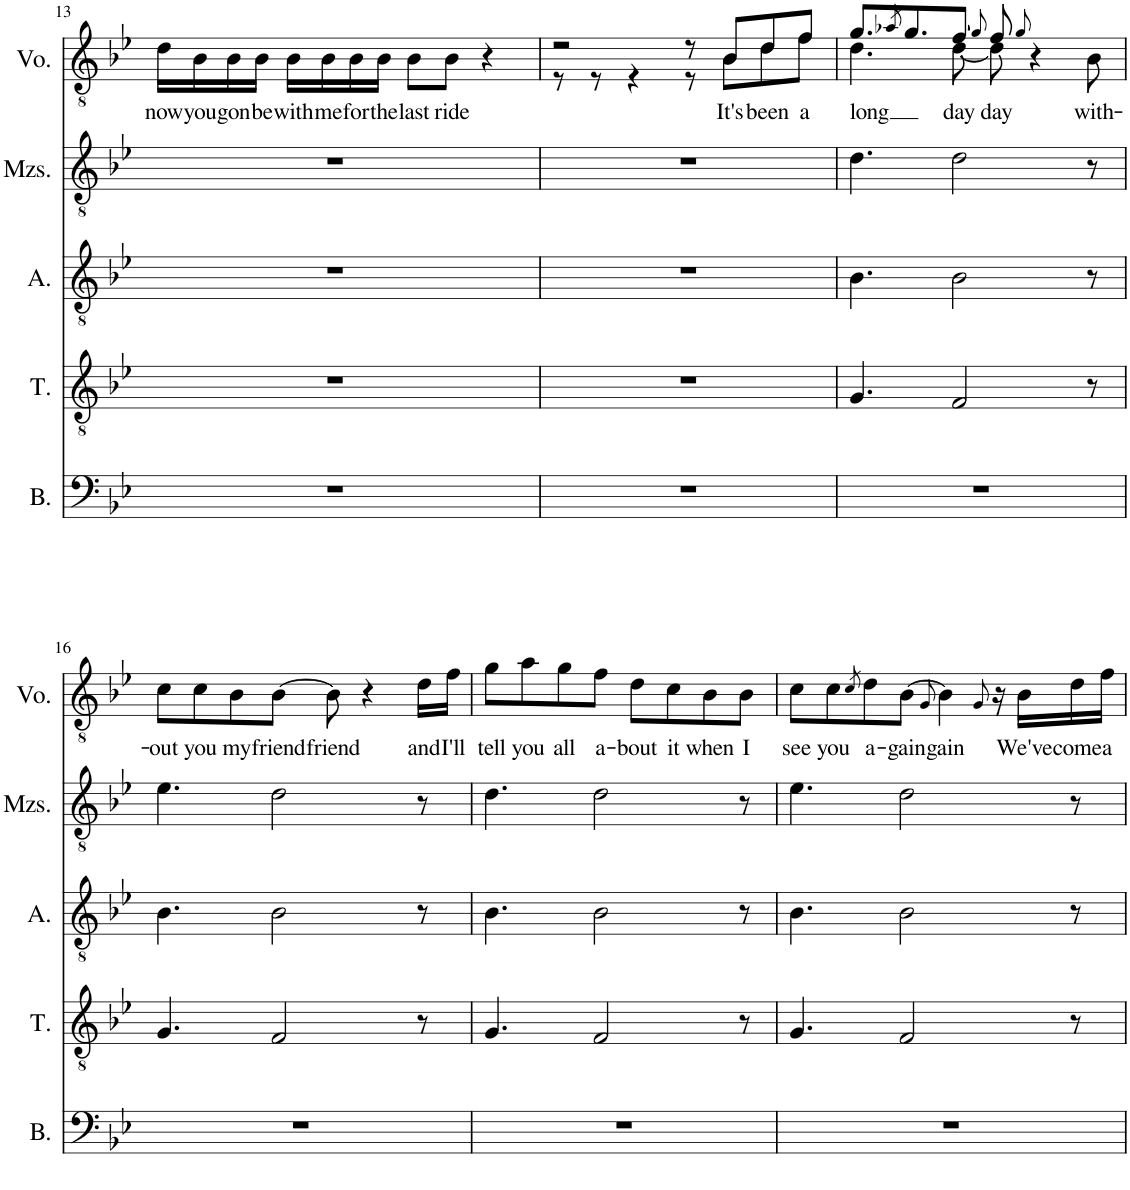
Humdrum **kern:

**kern	**kern	**kern	**kern	**kern	**text
*part5	*part4	*part3	*part2	*part1	*part1
*staff5	*staff4	*staff3	*staff2	*staff1	*staff1
*I"バス	*I"テナー	*I"アルト	*I"メゾソプラノ	*I"ボーカル	*
!!LO:PB:g=z
*clefF4	*clefGv2	*clefGv2	*clefGv2	*clefGv2	*
*k[b-e-]	*k[b-e-]	*k[b-e-]	*k[b-e-]	*k[b-e-]	*
*M4/4	*M4/4	*M4/4	*M4/4	*M4/4	*
=13	=13	=13	=13	=13	=13
!	!	!	!	!	!LO:LY:b
1r	1r	1r	1r	16d\LL	now
!	!	!	!	!	!LO:LY:b
.	.	.	.	16B-\	you
!	!	!	!	!	!LO:LY:b
.	.	.	.	16B-\	gon
!	!	!	!	!	!LO:LY:b
.	.	.	.	16B-\JJ	be
!	!	!	!	!	!LO:LY:b
.	.	.	.	16B-\LL	with
!	!	!	!	!	!LO:LY:b
.	.	.	.	16B-\	me
!	!	!	!	!	!LO:LY:b
.	.	.	.	16B-\	for
!	!	!	!	!	!LO:LY:b
.	.	.	.	16B-\JJ	the
!	!	!	!	!	!LO:LY:b
.	.	.	.	8B-\L	last
!	!	!	!	!	!LO:LY:b
.	.	.	.	8B-\J	ride
.	.	.	.	4r	.
=14	=14	=14	=14	=14	=14
*	*	*	*	*^	*
1r	1r	1r	1r	2r	8r	.
.	.	.	.	.	8r	.
.	.	.	.	.	4r	.
.	.	.	.	8r	8r	.
!	!	!	!	!	!	!LO:LY:b
.	.	.	.	8B-/L	8B-\L	It's
!	!	!	!	!	!	!LO:LY:b
.	.	.	.	8d/	8d\	been
!	!	!	!	!	!	!LO:LY:b
.	.	.	.	8f/J	8f\J	a
=15	=15	=15	=15	=15	=15	=15
!	!	!	!	!	!	!LO:LY:b
1r	4.G/	4.B-\	4.d\	8.g/L	4.d\	long
.	.	.	.	8qa-X/	.	.
.	.	.	.	8.g/	.	.
!	!	!	!	!	!	!LO:LY:b
.	2F/	2B-\	2d\	[8f/J	[8d\	day
.	.	.	.	8qg/	.	.
!	!	!	!	!	!	!LO:LY:b
.	.	.	.	8f/]	8d\]	day
.	.	.	.	8qg/	.	.
.	.	.	.	4r	4.ryy	.
!	!	!	!	!	!	!LO:LY:b
.	8r	8r	8r	8B-\	.	with-
*	*	*	*	*v	*v	*
!!LO:LB:g=z
=16	=16	=16	=16	=16	=16
!	!	!	!	!	!LO:LY:b
1r	4.G/	4.B-\	4.e-\	8c\L	-out
!	!	!	!	!	!LO:LY:b
.	.	.	.	8c\	you
!	!	!	!	!	!LO:LY:b
.	.	.	.	8B-\	my
!	!	!	!	!	!LO:LY:b
.	2F/	2B-\	2d\	[8B-\J	friend
!	!	!	!	!	!LO:LY:b
.	.	.	.	8B-\]	friend
.	.	.	.	4r	.
!	!	!	!	!	!LO:LY:b
.	8r	8r	8r	16d\LL	and
!	!	!	!	!	!LO:LY:b
.	.	.	.	16f\JJ	I'll
=17	=17	=17	=17	=17	=17
!	!	!	!	!	!LO:LY:b
1r	4.G/	4.B-\	4.d\	8g\L	tell
!	!	!	!	!	!LO:LY:b
.	.	.	.	8a\	you
!	!	!	!	!	!LO:LY:b
.	.	.	.	8g\	all
!	!	!	!	!	!LO:LY:b
.	2F/	2B-\	2d\	8f\J	a-
!	!	!	!	!	!LO:LY:b
.	.	.	.	8d\L	-bout
!	!	!	!	!	!LO:LY:b
.	.	.	.	8c\	it
!	!	!	!	!	!LO:LY:b
.	.	.	.	8B-\	when
!	!	!	!	!	!LO:LY:b
.	8r	8r	8r	8B-\J	I
=18	=18	=18	=18	=18	=18
!	!	!	!	!	!LO:LY:b
1r	4.G/	4.B-\	4.e-\	8c\L	see
!	!	!	!	!	!LO:LY:b
.	.	.	.	8c\	you
.	.	.	.	8qc/	.
!	!	!	!	!	!LO:LY:b
.	.	.	.	8d\	a-
!	!	!	!	!	!LO:LY:b
.	2F/	2B-\	2d\	[8B-\J	-gain
.	.	.	.	8qG/	.
!	!	!	!	!	!LO:LY:b
.	.	.	.	4B-\]	-gain
.	.	.	.	8qG/	.
.	.	.	.	16r	.
!	!	!	!	!	!LO:LY:b
.	.	.	.	16B-\LL	We've
!	!	!	!	!	!LO:LY:b
.	8r	8r	8r	16d\	come
!	!	!	!	!	!LO:LY:b
.	.	.	.	16f\JJ	a
=	=	=	=	=	=
*-	*-	*-	*-	*-	*-
